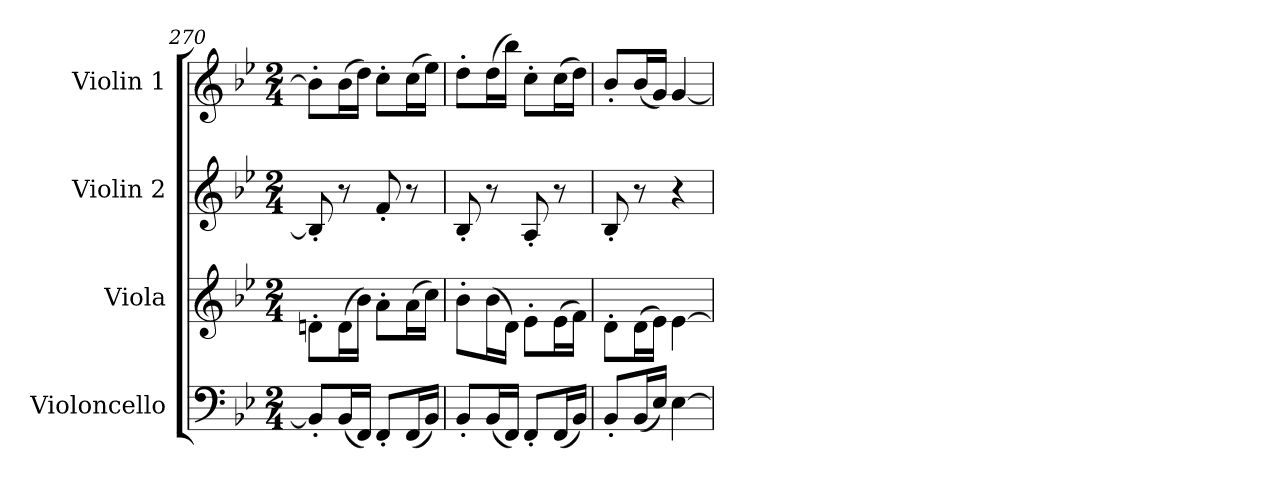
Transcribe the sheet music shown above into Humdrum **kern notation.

**kern	**kern	**kern	**kern
*part4	*part3	*part2	*part1
*staff4	*staff3	*staff2	*staff1
*I"Violoncello	*I"Viola	*I"Violin 2	*I"Violin 1
*I'Vc	*I'Vla	*I'Vln	*I'Vln
*clefF4	*clefG2	*clefG2	*clefG2
*k[b-e-]	*k[b-e-]	*k[b-e-]	*k[b-e-]
*M2/4	*M2/4	*M2/4	*M2/4
=270	=270	=270	=270
8BB-'/L]	8dn'\L	8B-'/]	8b-'\L]
(16BB-/L	(16d\L	8r	(16b-\L
16FF/JJ)	16b-\JJ)	.	16dd\JJ)
8FF'/L	8a'\L	8f'/	8cc'\L
(16FF/L	(16a\L	8r	(16cc\L
16BB-/JJ)	16cc\JJ)	.	16ee-\JJ)
=271	=271	=271	=271
8BB-'/L	8b-'\L	8B-'/	8dd'\L
(16BB-/L	(16b-\L	8r	(16dd\L
16FF/JJ)	16d\JJ)	.	16bb-\JJ)
8FF'/L	8e-'\L	8A'/	8cc'\L
(16FF/L	(16e-\L	8r	(16cc\L
16BB-/JJ)	16f\JJ)	.	16dd\JJ)
!!LO:LB:g=z
=272	=272	=272	=272
8BB-'/L	8d'\L	8B-'/	8b-'/L
(16BB-/L	(16d\L	8r	(16b-/L
16E-/JJ)	16e-\JJ)	.	16g/JJ)
[4E-\	[4e-\	4r	[4g/
=	=	=	=
*-	*-	*-	*-
